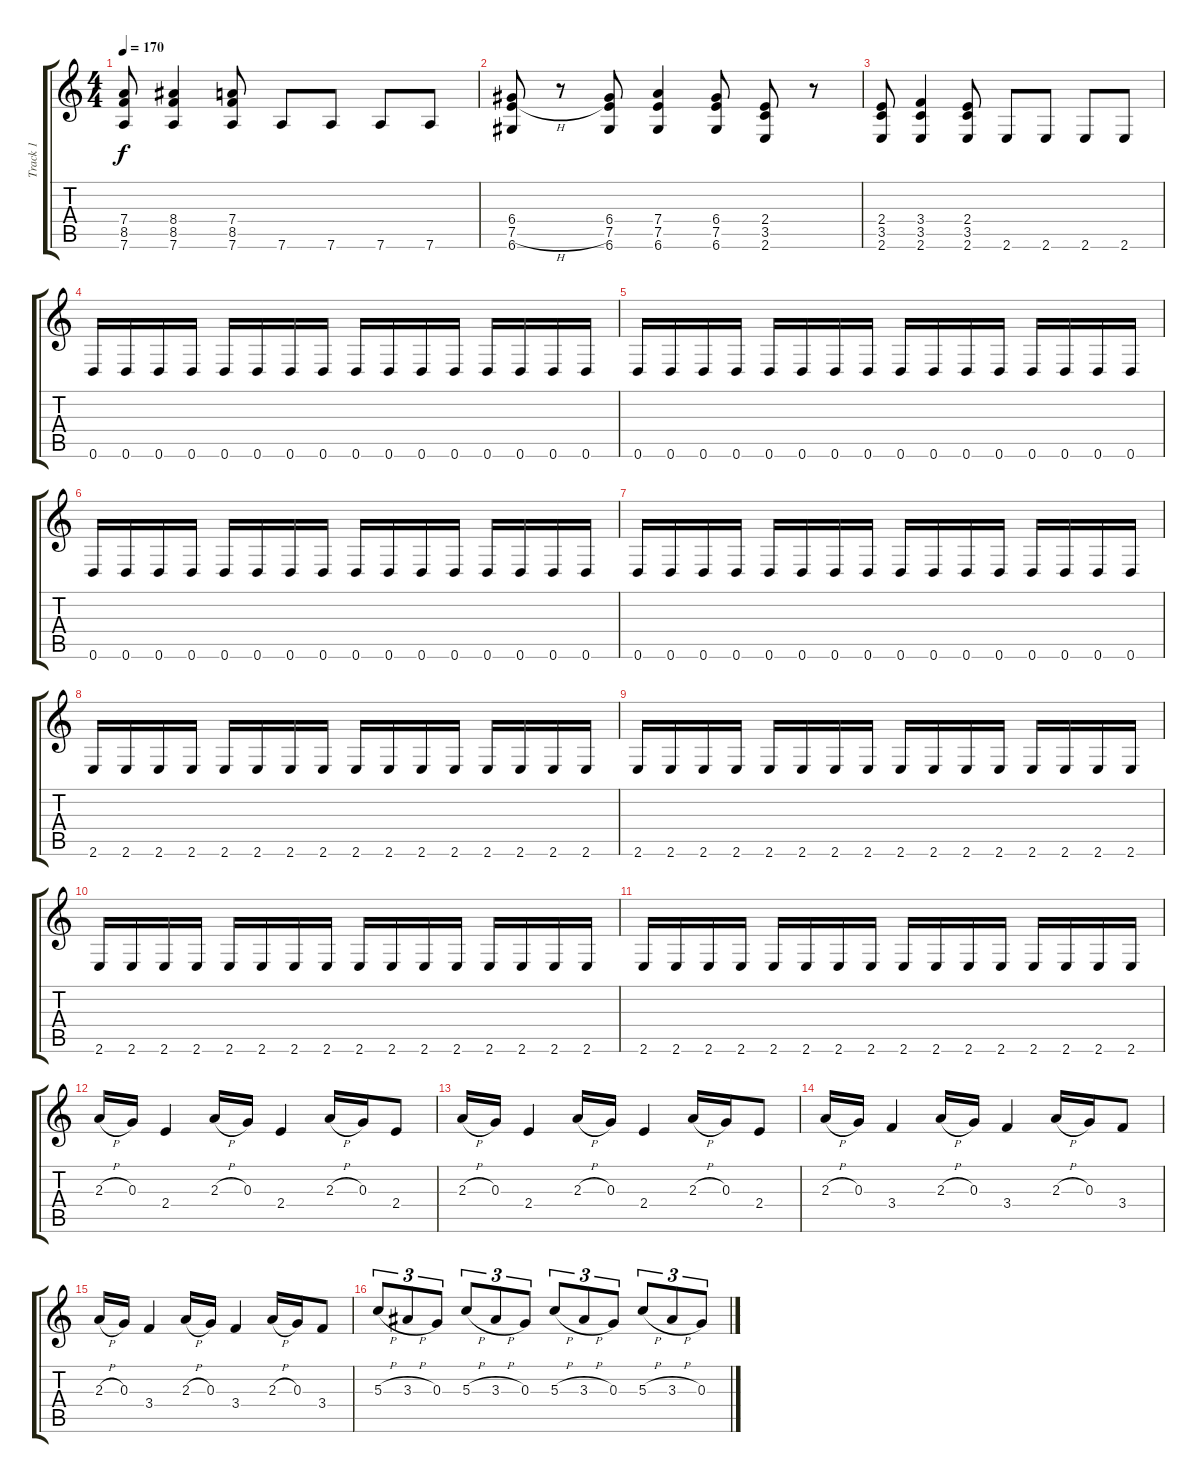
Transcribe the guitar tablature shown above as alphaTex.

\track ("Track 1" "Track 1") {instrument electricguitarclean}
\staff {score tabs}
\tuning (E4 B3 G3 D3 A2 D2) {hide}
\ts (4 4)
\tempo 170
\clef g2
\ks c
(7.4 8.5 7.6).8{dy f} (8.4 8.5 7.6).4 (7.4 8.5 7.6).8 7.6.8 7.6.8 7.6.8 7.6.8 |
(6.4 7.5{h} 6.6).8 r.8 (6.4 7.5 6.6).8 (7.4 7.5 6.6).4 (6.4 7.5 6.6).8 (2.4 3.5 2.6).8 r.8 |
(2.4 3.5 2.6).8 (3.4 3.5 2.6).4 (2.4 3.5 2.6).8 2.6.8 2.6.8 2.6.8 2.6.8 |
0.6.16 0.6.16 0.6.16 0.6.16 0.6.16 0.6.16 0.6.16 0.6.16 0.6.16 0.6.16 0.6.16 0.6.16 0.6.16 0.6.16 0.6.16 0.6.16 |
0.6.16 0.6.16 0.6.16 0.6.16 0.6.16 0.6.16 0.6.16 0.6.16 0.6.16 0.6.16 0.6.16 0.6.16 0.6.16 0.6.16 0.6.16 0.6.16 |
0.6.16 0.6.16 0.6.16 0.6.16 0.6.16 0.6.16 0.6.16 0.6.16 0.6.16 0.6.16 0.6.16 0.6.16 0.6.16 0.6.16 0.6.16 0.6.16 |
0.6.16 0.6.16 0.6.16 0.6.16 0.6.16 0.6.16 0.6.16 0.6.16 0.6.16 0.6.16 0.6.16 0.6.16 0.6.16 0.6.16 0.6.16 0.6.16 |
2.6.16 2.6.16 2.6.16 2.6.16 2.6.16 2.6.16 2.6.16 2.6.16 2.6.16 2.6.16 2.6.16 2.6.16 2.6.16 2.6.16 2.6.16 2.6.16 |
2.6.16 2.6.16 2.6.16 2.6.16 2.6.16 2.6.16 2.6.16 2.6.16 2.6.16 2.6.16 2.6.16 2.6.16 2.6.16 2.6.16 2.6.16 2.6.16 |
2.6.16 2.6.16 2.6.16 2.6.16 2.6.16 2.6.16 2.6.16 2.6.16 2.6.16 2.6.16 2.6.16 2.6.16 2.6.16 2.6.16 2.6.16 2.6.16 |
2.6.16 2.6.16 2.6.16 2.6.16 2.6.16 2.6.16 2.6.16 2.6.16 2.6.16 2.6.16 2.6.16 2.6.16 2.6.16 2.6.16 2.6.16 2.6.16 |
2.3{h}.16 0.3.16 2.4.4 2.3{h}.16 0.3.16 2.4.4 2.3{h}.16 0.3.16 2.4.8 |
2.3{h}.16 0.3.16 2.4.4 2.3{h}.16 0.3.16 2.4.4 2.3{h}.16 0.3.16 2.4.8 |
2.3{h}.16 0.3.16 3.4.4 2.3{h}.16 0.3.16 3.4.4 2.3{h}.16 0.3.16 3.4.8 |
2.3{h}.16 0.3.16 3.4.4 2.3{h}.16 0.3.16 3.4.4 2.3{h}.16 0.3.16 3.4.8 |
5.3{h}.8{tu (3 2)} 3.3{h}.8{tu (3 2)} 0.3.8{tu (3 2)} 5.3{h}.8{tu (3 2)} 3.3{h}.8{tu (3 2)} 0.3.8{tu (3 2)} 5.3{h}.8{tu (3 2)} 3.3{h}.8{tu (3 2)} 0.3.8{tu (3 2)} 5.3{h}.8{tu (3 2)} 3.3{h}.8{tu (3 2)} 0.3.8{tu (3 2)}
